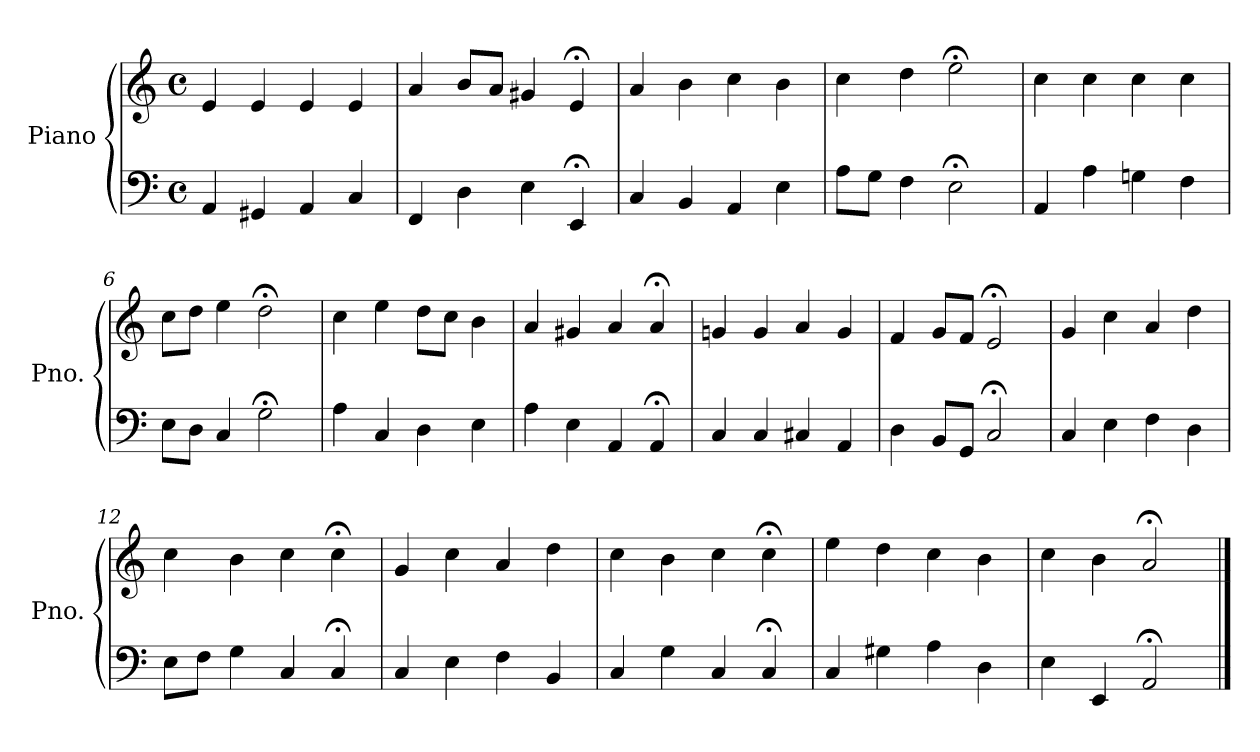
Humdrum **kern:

**kern	**kern
*part1	*part1
*staff2	*staff1
*I"Piano	*
*I'Pno.	*
*clefF4	*clefG2
*k[]	*k[]
*M4/4	*M4/4
*met(c)	*met(c)
=1	=1
4AA/	4e/
4GG#X/	4e/
4AA/	4e/
4C/	4e/
=2	=2
4FF/	4a/
4D\	8b/L
.	8a/J
4E\	4g#X/
4EE;</	4e;</
=3	=3
4C/	4a/
4BB/	4b\
4AA/	4cc\
4E\	4b\
=4	=4
8A\L	4cc\
8G\J	.
4F\	4dd\
2E;<\	2ee;<\
=5	=5
4AA/	4cc\
4A\	4cc\
4Gn\	4cc\
4F\	4cc\
=6	=6
8E\L	8cc\L
8D\J	8dd\J
4C/	4ee\
2G;<\	2dd;<\
=7	=7
4A\	4cc\
4C/	4ee\
4D\	8dd\L
.	8cc\J
4E\	4b\
!!LO:LB:g=z
=8	=8
4A\	4a/
4E\	4g#X/
4AA/	4a/
4AA;</	4a;</
=9	=9
4C/	4gn/
4C/	4g/
4C#X/	4a/
4AA/	4g/
=10	=10
4D\	4f/
8BB/L	8g/L
8GG/J	8f/J
2C;</	2e;</
=11	=11
4C/	4g/
4E\	4cc\
4F\	4a/
4D\	4dd\
=12	=12
8E\L	4cc\
8F\J	.
4G\	4b\
4C/	4cc\
4C;</	4cc;<\
=13	=13
4C/	4g/
4E\	4cc\
4F\	4a/
4BB/	4dd\
=14	=14
4C/	4cc\
4G\	4b\
4C/	4cc\
4C;</	4cc;<\
=15	=15
4C/	4ee\
4G#X\	4dd\
4A\	4cc\
4D\	4b\
!!LO:LB:g=z
=16	=16
4E\	4cc\
4EE/	4b\
2AA;</	2a;</
==	==
*-	*-
